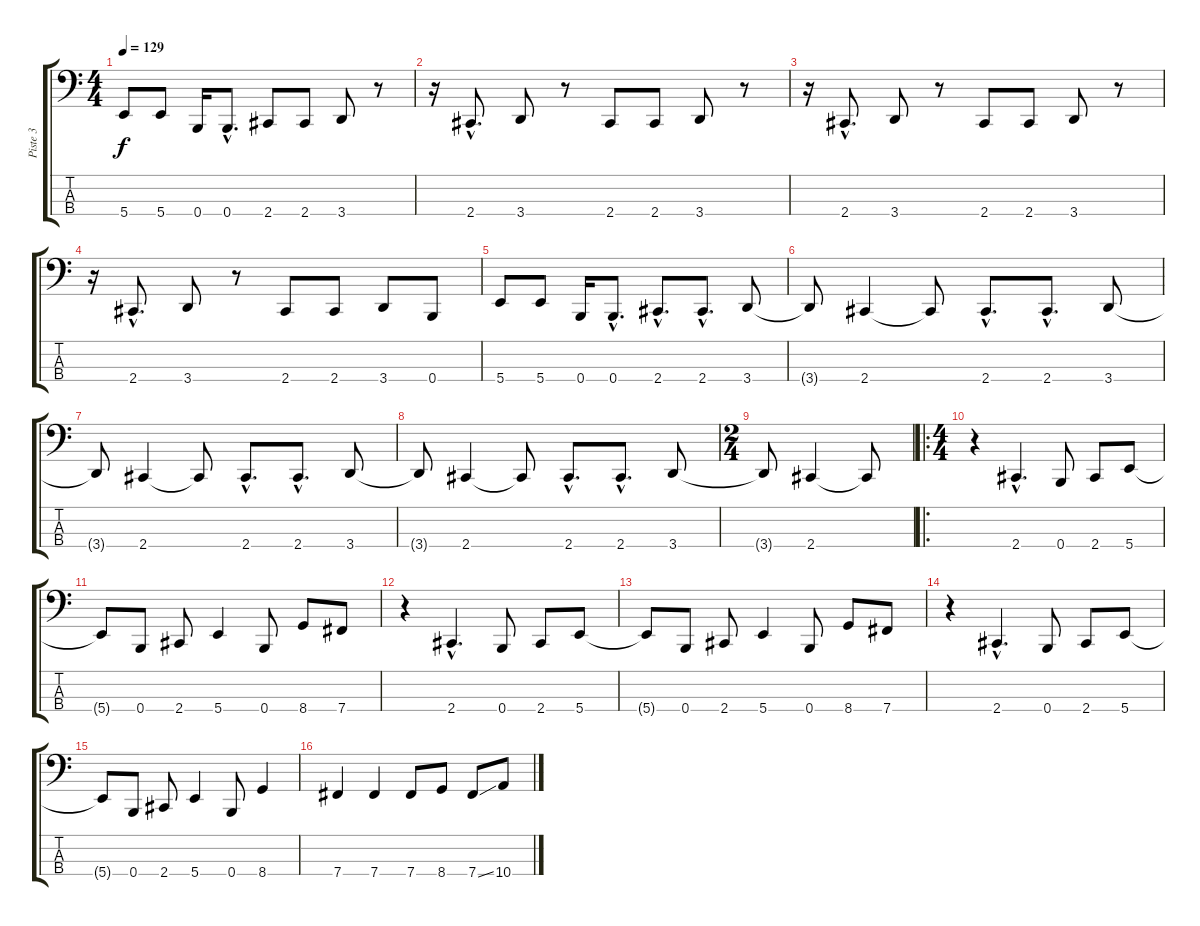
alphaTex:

\track ("Piste 3" "Piste 3") {instrument electricbasspick}
\staff {score tabs}
\tuning (E2 B1 Gb1 B0) {hide}
\ts (4 4)
\tempo 129
\clef f4
\ks c
5.4.8{dy f} 5.4.8 0.4.16 0.4{hac}.8{d} 2.4.8 2.4.8 3.4.8 r.8 |
r.16 2.4{hac}.8{d} 3.4.8 r.8 2.4.8 2.4.8 3.4.8 r.8 |
r.16 2.4{hac}.8{d} 3.4.8 r.8 2.4.8 2.4.8 3.4.8 r.8 |
r.16 2.4{hac}.8{d} 3.4.8 r.8 2.4.8 2.4.8 3.4.8 0.4.8 |
5.4.8 5.4.8 0.4.16 0.4{hac}.8{d} 2.4{hac}.8{d} 2.4{hac}.8{d} 3.4.8 |
3.4{t}.8 2.4.4 2.4{t}.8 2.4{hac}.8{d} 2.4{hac}.8{d} 3.4.8 |
3.4{t}.8 2.4.4 2.4{t}.8 2.4{hac}.8{d} 2.4{hac}.8{d} 3.4.8 |
3.4{t}.8 2.4.4 2.4{t}.8 2.4{hac}.8{d} 2.4{hac}.8{d} 3.4.8 |
\ts (2 4)
3.4{t}.8 2.4.4 2.4{t}.8 |
\ro
\ts (4 4)
r.4 2.4{hac}.4{d} 0.4.8 2.4.8 5.4.8 |
5.4{t}.8 0.4.8 2.4.8 5.4.4 0.4.8 8.4.8 7.4.8 |
r.4 2.4{hac}.4{d} 0.4.8 2.4.8 5.4.8 |
5.4{t}.8 0.4.8 2.4.8 5.4.4 0.4.8 8.4.8 7.4.8 |
r.4 2.4{hac}.4{d} 0.4.8 2.4.8 5.4.8 |
5.4{t}.8 0.4.8 2.4.8 5.4.4 0.4.8 8.4.4 |
7.4.4 7.4.4 7.4.8 8.4.8 7.4{ss}.8 10.4.8
